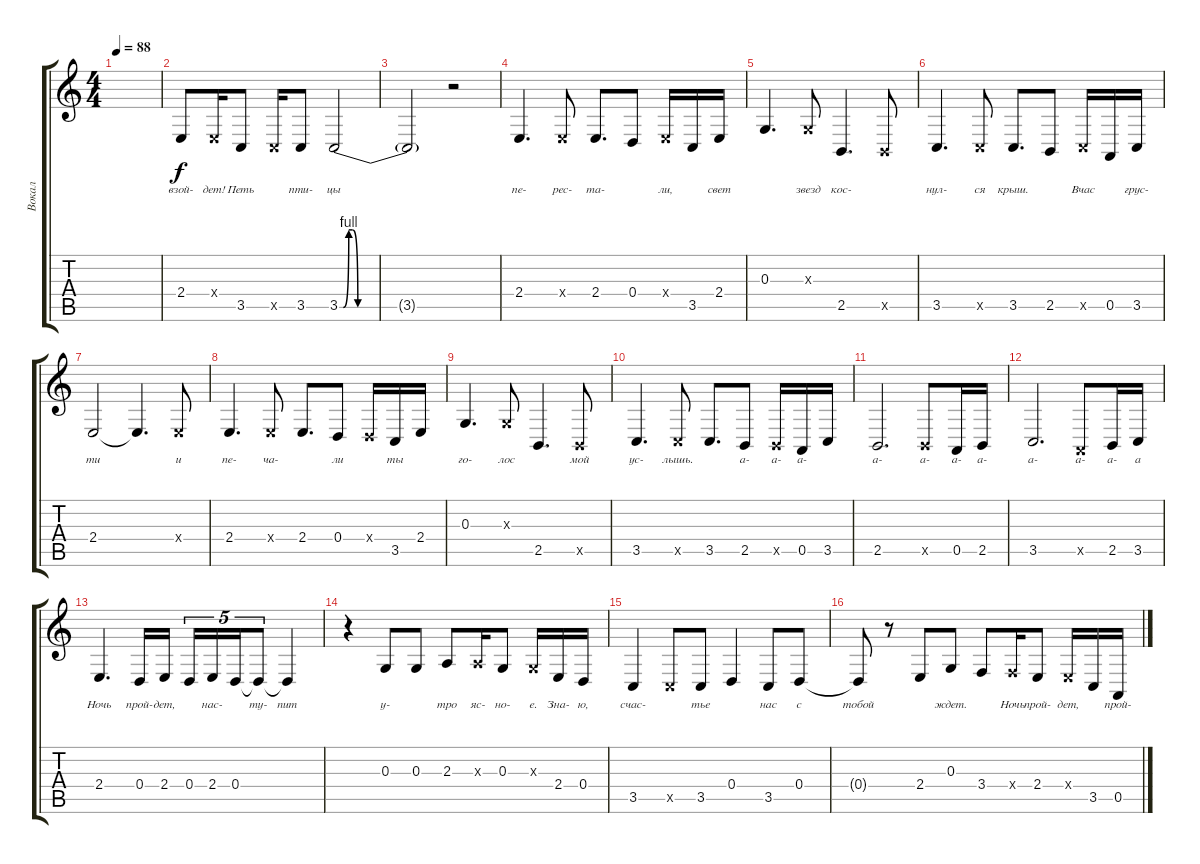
\track ("Вокал" "Вокал") {instrument baritonesax}
\staff {score tabs}
\tuning (E4 B3 G3 D3 A2 E2) {hide}
\ts (4 4)
\tempo 88
\clef g2
\ks c
|
2.4.8{lyrics (0 "взой-") lyrics (1 "") lyrics (2 "") lyrics (3 "") lyrics (4 "")} 2.4{x}.16{lyrics (0 "дет!") lyrics (1 "") lyrics (2 "") lyrics (3 "") lyrics (4 "")} 3.5.8{lyrics (0 "Петь") lyrics (1 "") lyrics (2 "") lyrics (3 "") lyrics (4 "")} 3.5{x}.16{lyrics (0 "") lyrics (1 "") lyrics (2 "") lyrics (3 "") lyrics (4 "")} 3.5.8{lyrics (0 "пти-") lyrics (1 "") lyrics (2 "") lyrics (3 "") lyrics (4 "")} 3.5{be (custom 0 0 2 0 5 4 7 4 10 0 60 0)}.2{lyrics (0 "цы") lyrics (1 "") lyrics (2 "") lyrics (3 "") lyrics (4 "")} |
3.5{t}.2{lyrics (0 "") lyrics (1 "") lyrics (2 "") lyrics (3 "") lyrics (4 "")} r.2 |
2.4.4{d lyrics (0 "пе-") lyrics (1 "") lyrics (2 "") lyrics (3 "") lyrics (4 "")} 2.4{x}.8{lyrics (0 "рес-") lyrics (1 "") lyrics (2 "") lyrics (3 "") lyrics (4 "")} 2.4.8{d lyrics (0 "та-") lyrics (1 "") lyrics (2 "") lyrics (3 "") lyrics (4 "")} 0.4.8{lyrics (0 "") lyrics (1 "") lyrics (2 "") lyrics (3 "") lyrics (4 "")} 2.4{x}.16{lyrics (0 "ли,") lyrics (1 "") lyrics (2 "") lyrics (3 "") lyrics (4 "")} 3.5.16{lyrics (0 "") lyrics (1 "") lyrics (2 "") lyrics (3 "") lyrics (4 "")} 2.4.16{lyrics (0 "свет") lyrics (1 "") lyrics (2 "") lyrics (3 "") lyrics (4 "")} |
0.3.4{d lyrics (0 "") lyrics (1 "") lyrics (2 "") lyrics (3 "") lyrics (4 "")} 0.3{x}.8{lyrics (0 "звезд") lyrics (1 "") lyrics (2 "") lyrics (3 "") lyrics (4 "")} 2.5.4{d lyrics (0 "кос-") lyrics (1 "") lyrics (2 "") lyrics (3 "") lyrics (4 "")} 2.5{x}.8{lyrics (0 "") lyrics (1 "") lyrics (2 "") lyrics (3 "") lyrics (4 "")} |
3.5.4{d lyrics (0 "нул-") lyrics (1 "") lyrics (2 "") lyrics (3 "") lyrics (4 "")} 3.5{x}.8{lyrics (0 "ся") lyrics (1 "") lyrics (2 "") lyrics (3 "") lyrics (4 "")} 3.5.8{d lyrics (0 "крыш.") lyrics (1 "") lyrics (2 "") lyrics (3 "") lyrics (4 "")} 2.5.8{lyrics (0 "") lyrics (1 "") lyrics (2 "") lyrics (3 "") lyrics (4 "")} 3.5{x}.16{lyrics (0 "Вчас") lyrics (1 "") lyrics (2 "") lyrics (3 "") lyrics (4 "")} 0.5.16{lyrics (0 "") lyrics (1 "") lyrics (2 "") lyrics (3 "") lyrics (4 "")} 3.5.16{lyrics (0 "грус-") lyrics (1 "") lyrics (2 "") lyrics (3 "") lyrics (4 "")} |
2.4.2{lyrics (0 "ти") lyrics (1 "") lyrics (2 "") lyrics (3 "") lyrics (4 "")} 2.4{t}.4{d lyrics (0 "") lyrics (1 "") lyrics (2 "") lyrics (3 "") lyrics (4 "")} 2.4{x}.8{lyrics (0 "и") lyrics (1 "") lyrics (2 "") lyrics (3 "") lyrics (4 "")} |
2.4.4{d lyrics (0 "пе-") lyrics (1 "") lyrics (2 "") lyrics (3 "") lyrics (4 "")} 2.4{x}.8{lyrics (0 "ча-") lyrics (1 "") lyrics (2 "") lyrics (3 "") lyrics (4 "")} 2.4.8{d lyrics (0 "") lyrics (1 "") lyrics (2 "") lyrics (3 "") lyrics (4 "")} 0.4.8{lyrics (0 "ли") lyrics (1 "") lyrics (2 "") lyrics (3 "") lyrics (4 "")} 0.4{x}.16{lyrics (0 "") lyrics (1 "") lyrics (2 "") lyrics (3 "") lyrics (4 "")} 3.5.16{lyrics (0 "ты") lyrics (1 "") lyrics (2 "") lyrics (3 "") lyrics (4 "")} 2.4.16{lyrics (0 "") lyrics (1 "") lyrics (2 "") lyrics (3 "") lyrics (4 "")} |
0.3.4{d lyrics (0 "го-") lyrics (1 "") lyrics (2 "") lyrics (3 "") lyrics (4 "")} 0.3{x}.8{lyrics (0 "лос") lyrics (1 "") lyrics (2 "") lyrics (3 "") lyrics (4 "")} 2.5.4{d lyrics (0 "") lyrics (1 "") lyrics (2 "") lyrics (3 "") lyrics (4 "")} 2.5{x}.8{lyrics (0 "мой") lyrics (1 "") lyrics (2 "") lyrics (3 "") lyrics (4 "")} |
3.5.4{d lyrics (0 "ус-") lyrics (1 "") lyrics (2 "") lyrics (3 "") lyrics (4 "")} 3.5{x}.8{lyrics (0 "лышь.") lyrics (1 "") lyrics (2 "") lyrics (3 "") lyrics (4 "")} 3.5.8{d lyrics (0 "") lyrics (1 "") lyrics (2 "") lyrics (3 "") lyrics (4 "")} 2.5.8{lyrics (0 "а-") lyrics (1 "") lyrics (2 "") lyrics (3 "") lyrics (4 "")} 2.5{x}.16{lyrics (0 "а-") lyrics (1 "") lyrics (2 "") lyrics (3 "") lyrics (4 "")} 0.5.16{lyrics (0 "а-") lyrics (1 "") lyrics (2 "") lyrics (3 "") lyrics (4 "")} 3.5.16{lyrics (0 "") lyrics (1 "") lyrics (2 "") lyrics (3 "") lyrics (4 "")} |
2.5.2{d lyrics (0 "а-") lyrics (1 "") lyrics (2 "") lyrics (3 "") lyrics (4 "")} 2.5{x}.8{lyrics (0 "а-") lyrics (1 "") lyrics (2 "") lyrics (3 "") lyrics (4 "")} 0.5.16{lyrics (0 "а-") lyrics (1 "") lyrics (2 "") lyrics (3 "") lyrics (4 "")} 2.5.16{lyrics (0 "а-") lyrics (1 "") lyrics (2 "") lyrics (3 "") lyrics (4 "")} |
3.5.2{d lyrics (0 "а-") lyrics (1 "") lyrics (2 "") lyrics (3 "") lyrics (4 "")} 0.5{x}.8{lyrics (0 "а-") lyrics (1 "") lyrics (2 "") lyrics (3 "") lyrics (4 "")} 2.5.16{lyrics (0 "а-") lyrics (1 "") lyrics (2 "") lyrics (3 "") lyrics (4 "")} 3.5.16{lyrics (0 "а") lyrics (1 "") lyrics (2 "") lyrics (3 "") lyrics (4 "")} |
2.4.4{d lyrics (0 "Ночь") lyrics (1 "") lyrics (2 "") lyrics (3 "") lyrics (4 "")} 0.4.16{lyrics (0 "прой-") lyrics (1 "") lyrics (2 "") lyrics (3 "") lyrics (4 "")} 2.4.16{lyrics (0 "дет,") lyrics (1 "") lyrics (2 "") lyrics (3 "") lyrics (4 "")} 0.4.16{tu (5 4) lyrics (0 "") lyrics (1 "") lyrics (2 "") lyrics (3 "") lyrics (4 "")} 2.4.16{tu (5 4) lyrics (0 "нас-") lyrics (1 "") lyrics (2 "") lyrics (3 "") lyrics (4 "")} 0.4.16{tu (5 4) lyrics (0 "") lyrics (1 "") lyrics (2 "") lyrics (3 "") lyrics (4 "")} 0.4{t}.8{tu (5 4) lyrics (0 "ту-") lyrics (1 "") lyrics (2 "") lyrics (3 "") lyrics (4 "")} 0.4{t}.4{lyrics (0 "пит") lyrics (1 "") lyrics (2 "") lyrics (3 "") lyrics (4 "")} |
r.4 0.3.8{lyrics (0 "у-") lyrics (1 "") lyrics (2 "") lyrics (3 "") lyrics (4 "")} 0.3.8{lyrics (0 "") lyrics (1 "") lyrics (2 "") lyrics (3 "") lyrics (4 "")} 2.3.8{lyrics (0 "тро") lyrics (1 "") lyrics (2 "") lyrics (3 "") lyrics (4 "")} 2.3{x}.16{lyrics (0 "яс-") lyrics (1 "") lyrics (2 "") lyrics (3 "") lyrics (4 "")} 0.3.8{lyrics (0 "но-") lyrics (1 "") lyrics (2 "") lyrics (3 "") lyrics (4 "")} 0.3{x}.16{lyrics (0 "е.") lyrics (1 "") lyrics (2 "") lyrics (3 "") lyrics (4 "")} 2.4.16{lyrics (0 "Зна-") lyrics (1 "") lyrics (2 "") lyrics (3 "") lyrics (4 "")} 0.4.16{lyrics (0 "ю,") lyrics (1 "") lyrics (2 "") lyrics (3 "") lyrics (4 "")} |
3.5.4{lyrics (0 "счас-") lyrics (1 "") lyrics (2 "") lyrics (3 "") lyrics (4 "")} 3.5{x}.8{lyrics (0 "") lyrics (1 "") lyrics (2 "") lyrics (3 "") lyrics (4 "")} 3.5.8{lyrics (0 "тье") lyrics (1 "") lyrics (2 "") lyrics (3 "") lyrics (4 "")} 0.4.4{lyrics (0 "") lyrics (1 "") lyrics (2 "") lyrics (3 "") lyrics (4 "")} 3.5.8{lyrics (0 "нас") lyrics (1 "") lyrics (2 "") lyrics (3 "") lyrics (4 "")} 0.4.8{lyrics (0 "с") lyrics (1 "") lyrics (2 "") lyrics (3 "") lyrics (4 "")} |
0.4{t}.8{lyrics (0 "тобой") lyrics (1 "") lyrics (2 "") lyrics (3 "") lyrics (4 "")} r.8 2.4.8{lyrics (0 "") lyrics (1 "") lyrics (2 "") lyrics (3 "") lyrics (4 "")} 0.3.8{lyrics (0 "ждет.") lyrics (1 "") lyrics (2 "") lyrics (3 "") lyrics (4 "")} 3.4.8{lyrics (0 "") lyrics (1 "") lyrics (2 "") lyrics (3 "") lyrics (4 "")} 3.4{x}.16{lyrics (0 "Ночь") lyrics (1 "") lyrics (2 "") lyrics (3 "") lyrics (4 "")} 2.4.8{lyrics (0 "прой-") lyrics (1 "") lyrics (2 "") lyrics (3 "") lyrics (4 "")} 2.4{x}.16{lyrics (0 "дет,") lyrics (1 "") lyrics (2 "") lyrics (3 "") lyrics (4 "")} 3.5.16{lyrics (0 "") lyrics (1 "") lyrics (2 "") lyrics (3 "") lyrics (4 "")} 0.5.16{lyrics (0 "прой-") lyrics (1 "") lyrics (2 "") lyrics (3 "") lyrics (4 "")}
